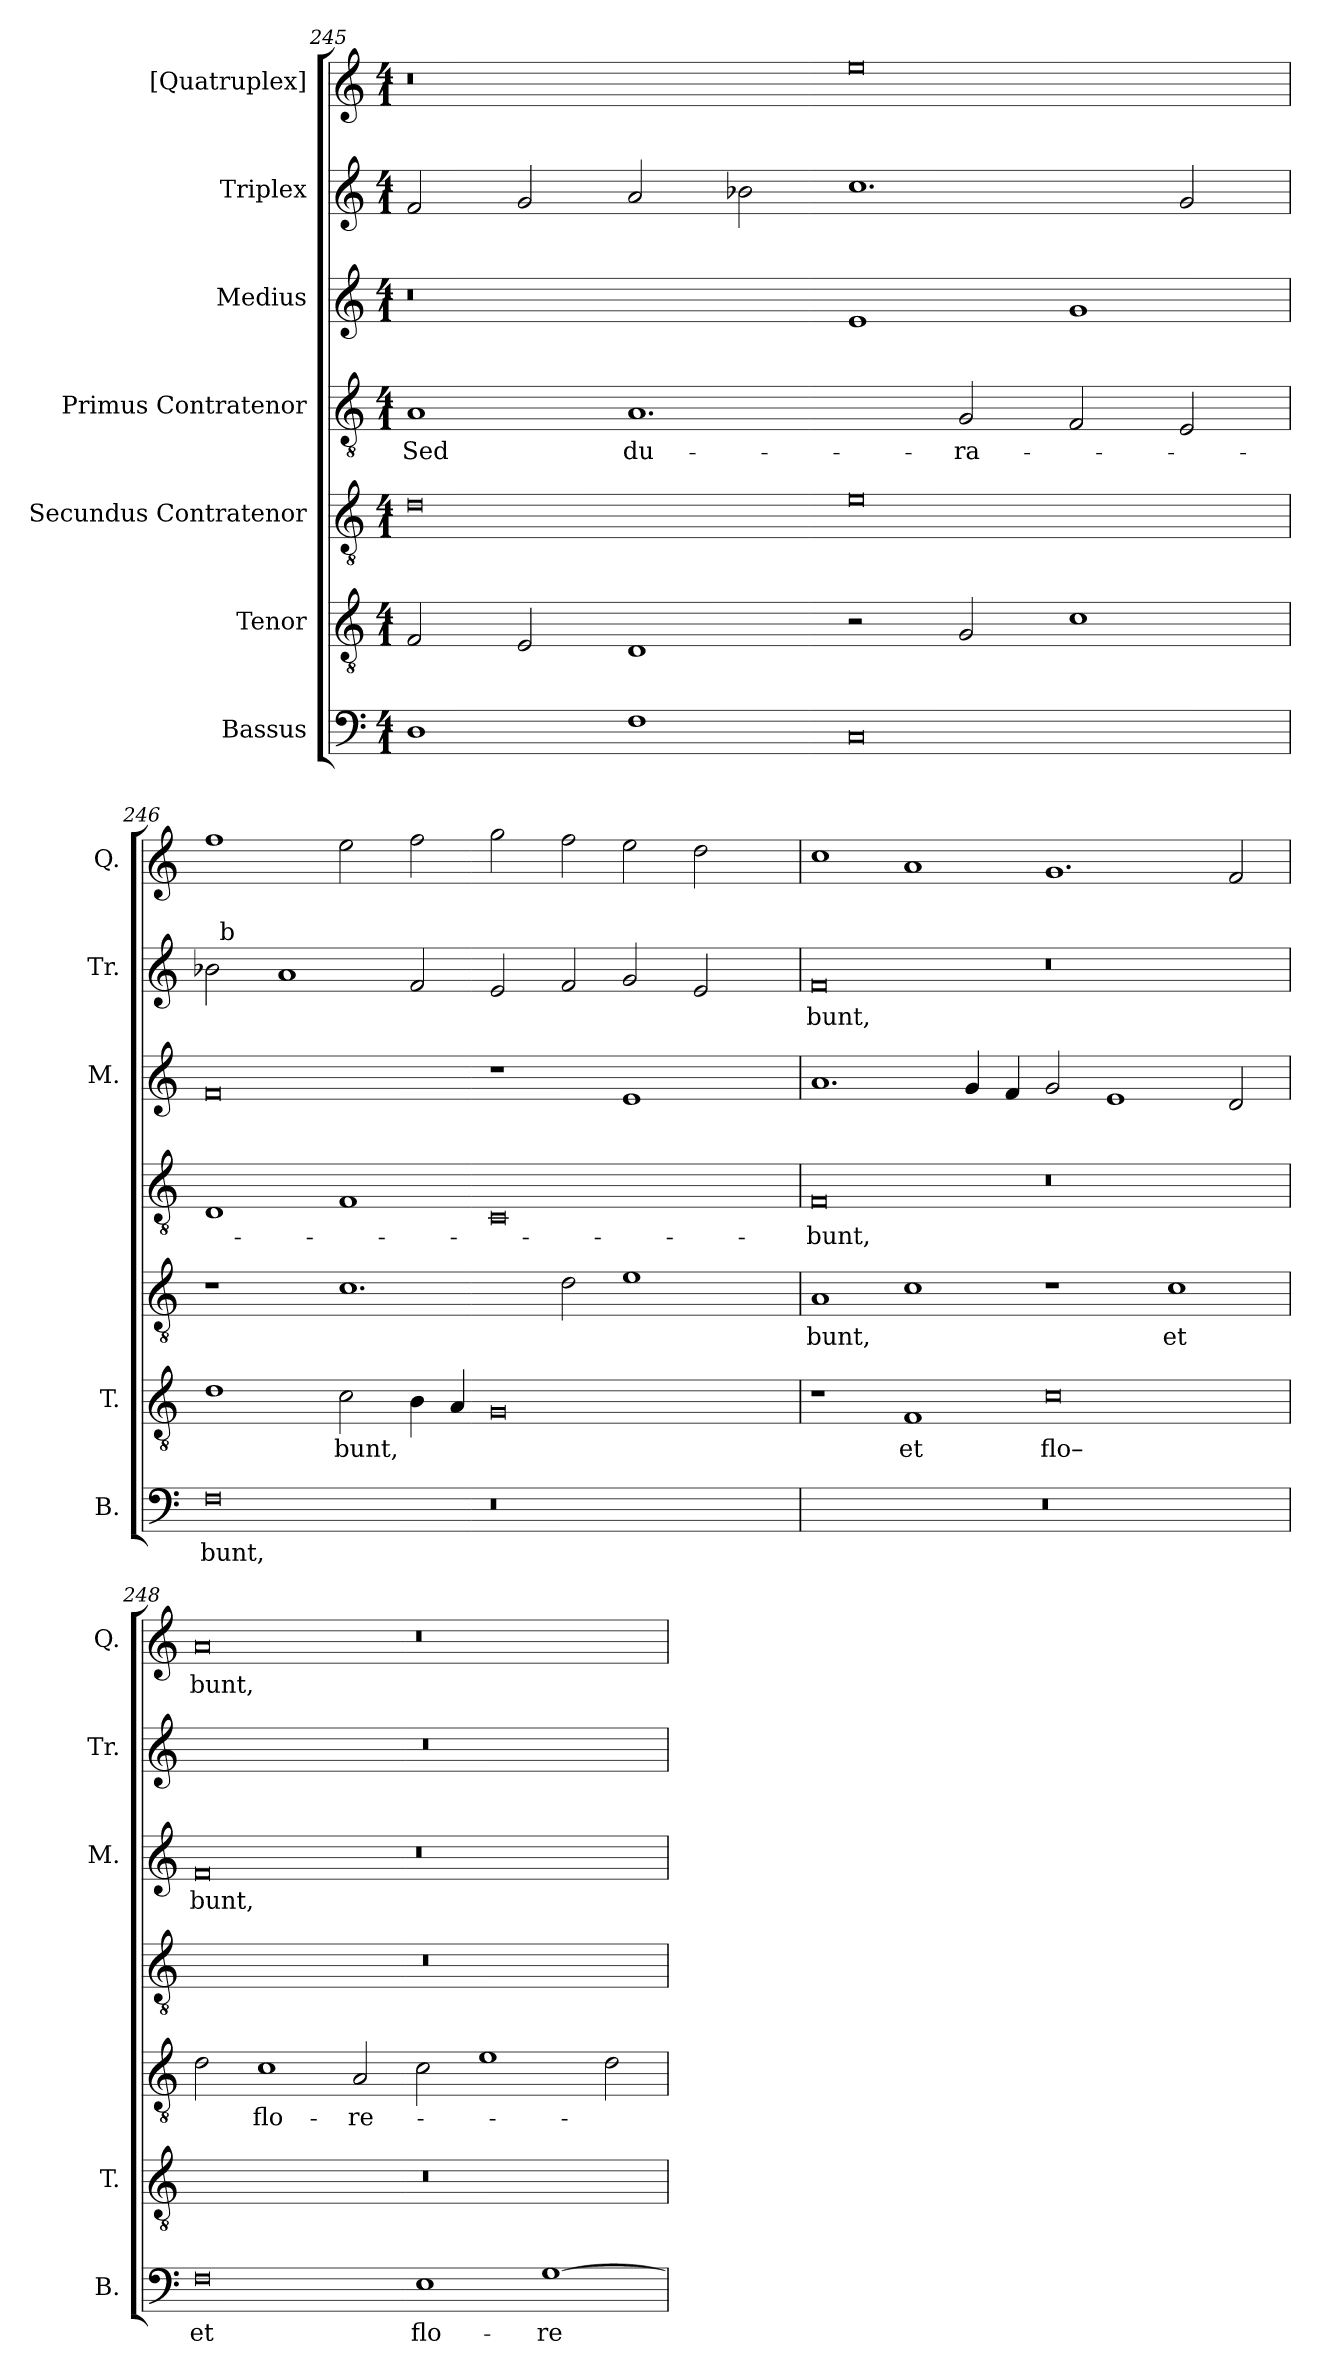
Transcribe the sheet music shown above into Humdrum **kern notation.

**kern	**text	**kern	**text	**kern	**text	**kern	**text	**kern	**text	**kern	**text	**kern	**text
*part7	*part7	*part6	*part6	*part5	*part5	*part4	*part4	*part3	*part3	*part2	*part2	*part1	*part1
*staff7	*staff7	*staff6	*staff6	*staff5	*staff5	*staff4	*staff4	*staff3	*staff3	*staff2	*staff2	*staff1	*staff1
*I"Bassus	*	*I"Tenor	*	*I"Secundus Contratenor	*	*I"Primus Contratenor	*	*I"Medius	*	*I"Triplex	*	*I"[Quatruplex]	*
*I'B.	*	*I'T.	*	*	*	*	*	*I'M.	*	*I'Tr.	*	*I'Q.	*
*clefF4	*	*clefGv2	*	*clefGv2	*	*clefGv2	*	*clefG2	*	*clefG2	*	*clefG2	*
*	*	*ITrd7c12	*	*ITrd7c12	*	*ITrd7c12	*	*	*	*	*	*	*
*k[]	*	*k[]	*	*k[]	*	*k[]	*	*k[]	*	*k[]	*	*k[]	*
*C:	*	*C:	*	*C:	*	*C:	*	*C:	*	*C:	*	*C:	*
*M4/1	*	*M4/1	*	*M4/1	*	*M4/1	*	*M4/1	*	*M4/1	*	*M4/1	*
=245	=245	=245	=245	=245	=245	=245	=245	=245	=245	=245	=245	=245	=245
!	!	!	!	!	!	!	!LO:LY:b:color=#000000	!	!	!	!	!	!
1Di	.	2FFi/	.	0Di	.	1AAi	Sed	0r	.	2fi/	.	0r	.
.	.	2EEi/	.	.	.	.	.	.	.	2gi/	.	.	.
!	!	!	!	!	!	!	!LO:LY:b:color=#000000	!	!	!	!	!	!
1Fi	.	1DDi	.	.	.	1.AAi	du-	.	.	2ai/	.	.	.
.	.	.	.	.	.	.	.	.	.	2b-Xi\	.	.	.
0Ci	.	2r	.	0Ei	.	.	.	1ei	.	1.cci	.	0eei	.
!	!	!	!	!	!	!	!LO:LY:b:color=#000000	!	!	!	!	!	!
.	.	2GGi/	.	.	.	2GGi/	-ra-	.	.	.	.	.	.
.	.	1Ci	.	.	.	2FFi/	.	1gi	.	.	.	.	.
.	.	.	.	.	.	2EEi/	.	.	.	2gi/	.	.	.
!!LO:PB:g=z
=246	=246	=246	=246	=246	=246	=246	=246	=246	=246	=246	=246	=246	=246
!	!LO:LY:b:color=#000000	!	!	!	!	!	!	!	!	!	!	!	!
*	*	*	*	*	*	*	*	*	*	*^	*	*	*
0Fi	-bunt,	1Di	.	1r	.	1DDi	.	0fi	.	2b-i\	32ryy	.	1ffi	.
.	.	.	.	.	.	.	.	.	.	.	256ryy	.	.	.
!	!	!	!	!	!	!	!	!	!	!	!LO:TX:a:t=b	!	!	!
.	.	.	.	.	.	.	.	.	.	.	1ryy	.	.	.
.	.	.	.	.	.	.	.	.	.	1ai	.	.	.	.
!	!	!	!LO:LY:b:color=#000000	!	!	!	!	!	!	!	!	!	!	!
.	.	2Ci\	-bunt,	1.Ci	.	1FFi	.	.	.	.	.	.	2eei\	.
.	.	.	.	.	.	.	.	.	.	.	1ryy	.	.	.
.	.	4BBi\	.	.	.	.	.	.	.	2fi/	.	.	2ffi\	.
.	.	4AAi/	.	.	.	.	.	.	.	.	.	.	.	.
0r	.	0GGi	.	.	.	0CCi	.	1r	.	2ei/	.	.	2ggi\	.
.	.	.	.	.	.	.	.	.	.	.	1ryy	.	.	.
.	.	.	.	2Di\	.	.	.	.	.	2fi/	.	.	2ffi\	.
.	.	.	.	1Ei	.	.	.	1ei	.	2gi/	.	.	2eei\	.
.	.	.	.	.	.	.	.	.	.	.	2ryy	.	.	.
.	.	.	.	.	.	.	.	.	.	2ei/	.	.	2ddi\	.
.	.	.	.	.	.	.	.	.	.	.	4ryy	.	.	.
.	.	.	.	.	.	.	.	.	.	.	8ryy	.	.	.
.	.	.	.	.	.	.	.	.	.	.	16ryy	.	.	.
.	.	.	.	.	.	.	.	.	.	.	64..ryy	.	.	.
=247	=247	=247	=247	=247	=247	=247	=247	=247	=247	=247	=247	=247	=247	=247
!LO:N:vis=1	!	!	!	!	!	!	!	!	!	!	!	!	!	!
*	*	*	*	*	*	*	*	*	*	*v	*v	*	*	*
*	*	*	*	*	*	*	*	*	*	*^	*	*	*
!	!	!	!	!	!LO:LY:b:color=#000000	!	!	!	!	!	!	!	!	!
*	*	*	*	*	*	*	*	*	*	*v	*v	*	*	*
*	*	*	*	*	*	*	*	*	*	*^	*	*	*
!	!	!	!	!	!	!	!LO:LY:b:color=#000000	!	!	!	!	!	!	!
*	*	*	*	*	*	*	*	*	*	*v	*v	*	*	*
*	*	*	*	*	*	*	*	*	*	*^	*	*	*
!	!	!	!	!	!	!	!	!	!	!	!	!LO:LY:b:color=#000000	!	!
*	*	*	*	*	*	*	*	*	*	*v	*v	*	*	*
00r	.	1r	.	1AAi	-bunt,	0FFi	-bunt,	1.ai	.	0fi	-bunt,	1cci	.
!	!	!	!LO:LY:b:color=#000000	!	!	!	!	!	!	!	!	!	!
.	.	1FFi	et	1Ci	.	.	.	.	.	.	.	1ai	.
.	.	.	.	.	.	.	.	4gi/	.	.	.	.	.
.	.	.	.	.	.	.	.	4fi/	.	.	.	.	.
!	!	!	!LO:LY:b:color=#000000	!	!	!	!	!	!	!	!	!	!
.	.	0Ci	flo–	1r	.	0r	.	2gi/	.	0r	.	1.gi	.
.	.	.	.	.	.	.	.	1ei	.	.	.	.	.
!	!	!	!	!	!LO:LY:b:color=#000000	!	!	!	!	!	!	!	!
.	.	.	.	1Ci	et	.	.	.	.	.	.	.	.
.	.	.	.	.	.	.	.	2di/	.	.	.	2fi/	.
=248	=248	=248	=248	=248	=248	=248	=248	=248	=248	=248	=248	=248	=248
!	!LO:LY:b:color=#000000	!LO:N:vis=1	!	!	!	!LO:N:vis=1	!	!	!	!	!	!	!
!	!	!	!	!	!	!	!	!	!LO:LY:b:color=#000000	!LO:N:vis=1	!	!	!
!	!	!	!	!	!	!	!	!	!	!	!	!	!LO:LY:b:color=#000000
0Fi	et	00r	.	2Di\	.	00r	.	0fi	-bunt,	00r	.	0ai	-bunt,
!	!	!	!	!	!LO:LY:b:color=#000000	!	!	!	!	!	!	!	!
.	.	.	.	1Ci	flo-	.	.	.	.	.	.	.	.
!	!	!	!	!	!LO:LY:b:color=#000000	!	!	!	!	!	!	!	!
.	.	.	.	2AAi/	-re-	.	.	.	.	.	.	.	.
!	!LO:LY:b:color=#000000	!	!	!	!	!	!	!	!	!	!	!	!
1Ei	flo-	.	.	2Ci\	.	.	.	0r	.	.	.	0r	.
.	.	.	.	1Ei	.	.	.	.	.	.	.	.	.
!	!LO:LY:b:color=#000000	!	!	!	!	!	!	!	!	!	!	!	!
[>1Gi	-re-	.	.	.	.	.	.	.	.	.	.	.	.
.	.	.	.	2Di\	.	.	.	.	.	.	.	.	.
=	=	=	=	=	=	=	=	=	=	=	=	=	=
*-	*-	*-	*-	*-	*-	*-	*-	*-	*-	*-	*-	*-	*-
